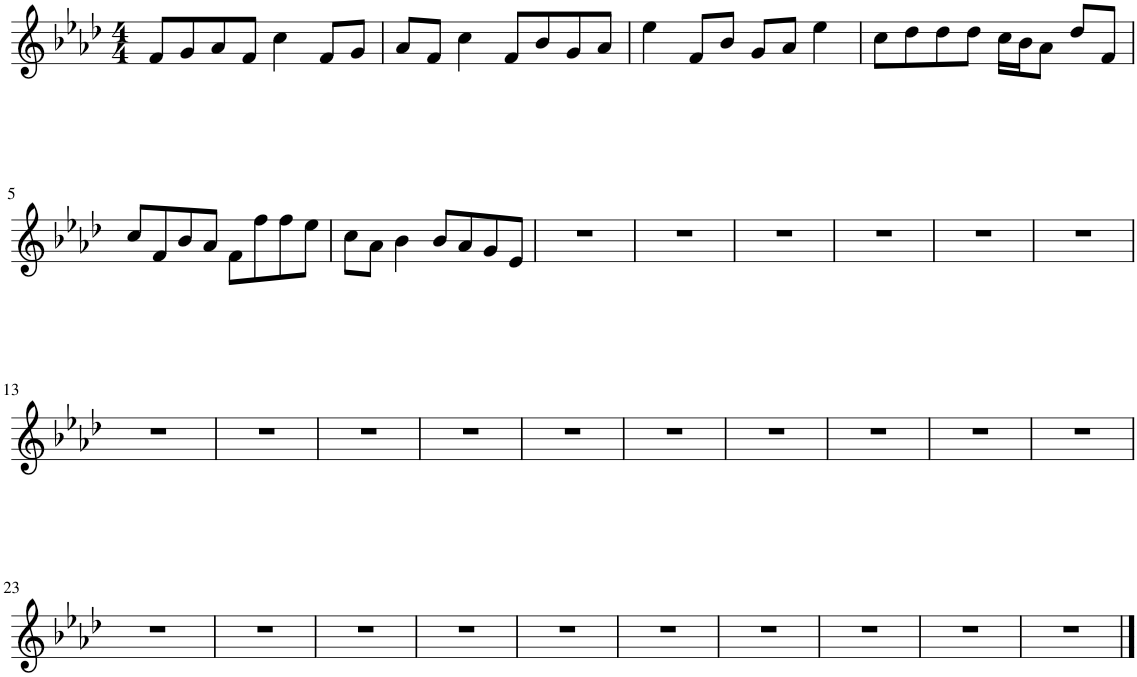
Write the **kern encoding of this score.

**kern
*part1
*staff1
*I"Piano
*I'Pno.
*clefG2
*k[b-e-a-d-]
*M4/4
=1
8f/L
8g/
8a-/
8f/J
4cc\
8f/L
8g/J
=2
8a-/L
8f/J
4cc\
8f/L
8b-/
8g/
8a-/J
=3
4ee-\
8f/L
8b-/J
8g/L
8a-/J
4ee-\
=4
8cc\L
8dd-\
8dd-\
8dd-\J
16cc\LL
16b-\J
8a-\J
8dd-/L
8f/J
!!LO:LB:g=z
=5
8cc/L
8f/
8b-/
8a-/J
8f\L
8ff\
8ff\
8ee-\J
=6
8cc\L
8a-\J
4b-\
8b-/L
8a-/
8g/
8e-/J
=7
1r
=8
1r
=9
1r
=10
1r
=11
1r
=12
1r
!!LO:LB:g=z
=13
1r
=14
1r
=15
1r
=16
1r
=17
1r
=18
1r
=19
1r
=20
1r
=21
1r
=22
1r
!!LO:LB:g=z
=23
1r
=24
1r
=25
1r
=26
1r
=27
1r
=28
1r
=29
1r
=30
1r
=31
1r
=32
1r
==
*-
